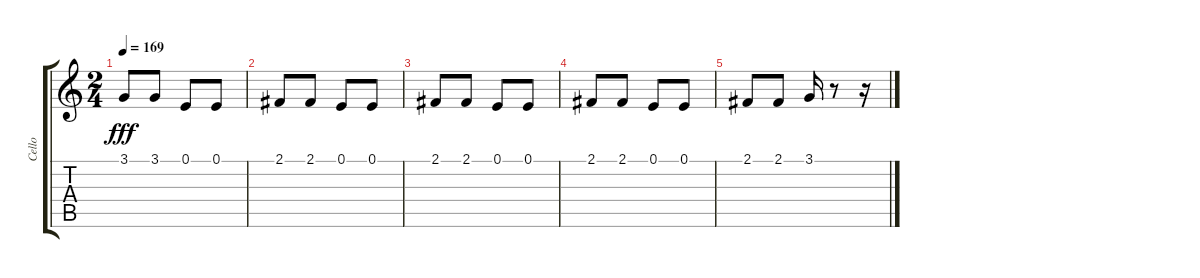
\track ("Cello" "Cello") {instrument stringensemble1}
\staff {score tabs}
\tuning (E4 B3 G3 D3 A2 E2) {hide}
\ts (2 4)
\tempo 169
\clef g2
\ks c
3.1.8{dy fff} 3.1.8 0.1.8 0.1.8 |
2.1.8 2.1.8 0.1.8 0.1.8 |
2.1.8 2.1.8 0.1.8 0.1.8 |
2.1.8 2.1.8 0.1.8 0.1.8 |
2.1.8 2.1.8 3.1.16 r.8 r.16
